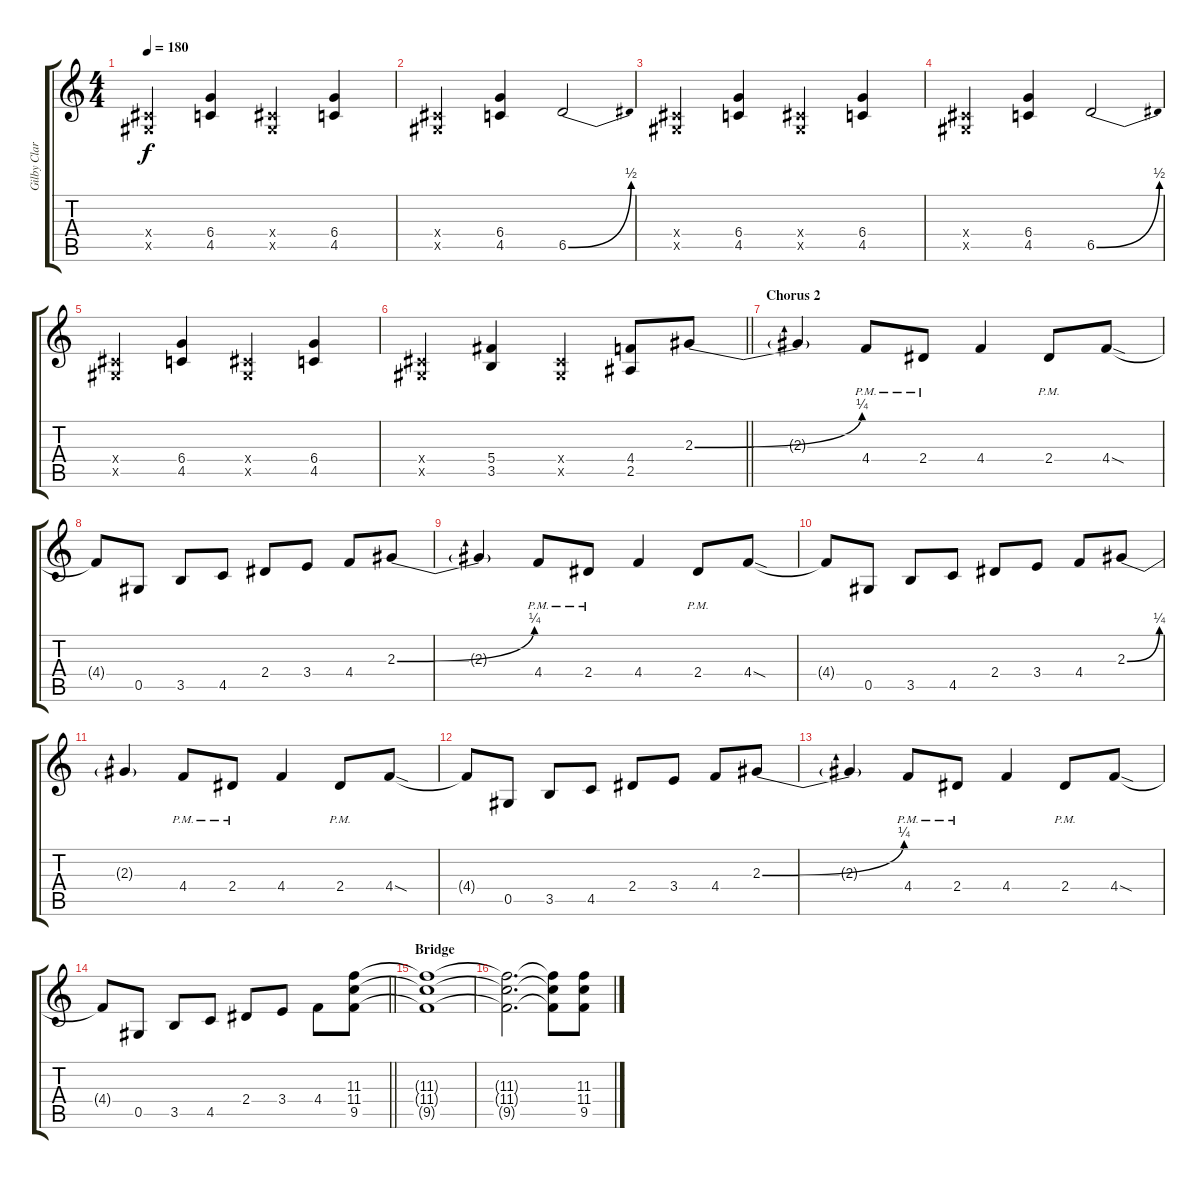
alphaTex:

\track ("Gilby Clarke" "Gilby Clar") {instrument overdrivenguitar}
\staff {score tabs}
\tuning (Eb4 Bb3 Gb3 Db3 Ab2 Eb2) {hide}
\ts (4 4)
\tempo 180
\clef g2
\ks c
(0.4{x} 0.5{x}).4{dy f} (6.4 4.5).4 (0.4{x} 0.5{x}).4 (6.4 4.5).4 |
(0.4{x} 0.5{x}).4 (6.4 4.5).4 6.5{be (bend 0 0 60 2)}.2 |
(0.4{x} 0.5{x}).4 (6.4 4.5).4 (0.4{x} 0.5{x}).4 (6.4 4.5).4 |
(0.4{x} 0.5{x}).4 (6.4 4.5).4 6.5{be (bend 0 0 60 2)}.2 |
(0.4{x} 0.5{x}).4 (6.4 4.5).4 (0.4{x} 0.5{x}).4 (6.4 4.5).4 |
\barLineRight lightlight
(0.4{x} 0.5{x}).4 (5.4 3.5).4 (0.4{x} 0.5{x}).4 (4.4 2.5).8 2.3{be (bend 0 0 60 1)}.8 |
\section ("" "Chorus 2")
2.3{t}.4 4.4{pm}.8 2.4{pm}.8 4.4.4 2.4{pm}.8 4.4{sod}.8 |
4.4{t}.8 0.5.8 3.5.8 4.5.8 2.4.8 3.4.8 4.4.8 2.3{be (bend 0 0 60 1)}.8 |
2.3{t}.4 4.4{pm}.8 2.4{pm}.8 4.4.4 2.4{pm}.8 4.4{sod}.8 |
4.4{t}.8 0.5.8 3.5.8 4.5.8 2.4.8 3.4.8 4.4.8 2.3{be (bend 0 0 60 1)}.8 |
2.3{t}.4 4.4{pm}.8 2.4{pm}.8 4.4.4 2.4{pm}.8 4.4{sod}.8 |
4.4{t}.8 0.5.8 3.5.8 4.5.8 2.4.8 3.4.8 4.4.8 2.3{be (bend 0 0 60 1)}.8 |
2.3{t}.4 4.4{pm}.8 2.4{pm}.8 4.4.4 2.4{pm}.8 4.4{sod}.8 |
\barLineRight lightlight
4.4{t}.8 0.5.8 3.5.8 4.5.8 2.4.8 3.4.8 4.4.8 (11.3 11.4 9.5).8 |
\section ("" "Bridge")
(11.3{t} 11.4{t} 9.5{t}).1 |
(11.3{t} 11.4{t} 9.5{t}).2{d} (11.3{t} 11.4{t} 9.5{t}).8 (11.3 11.4 9.5).8
